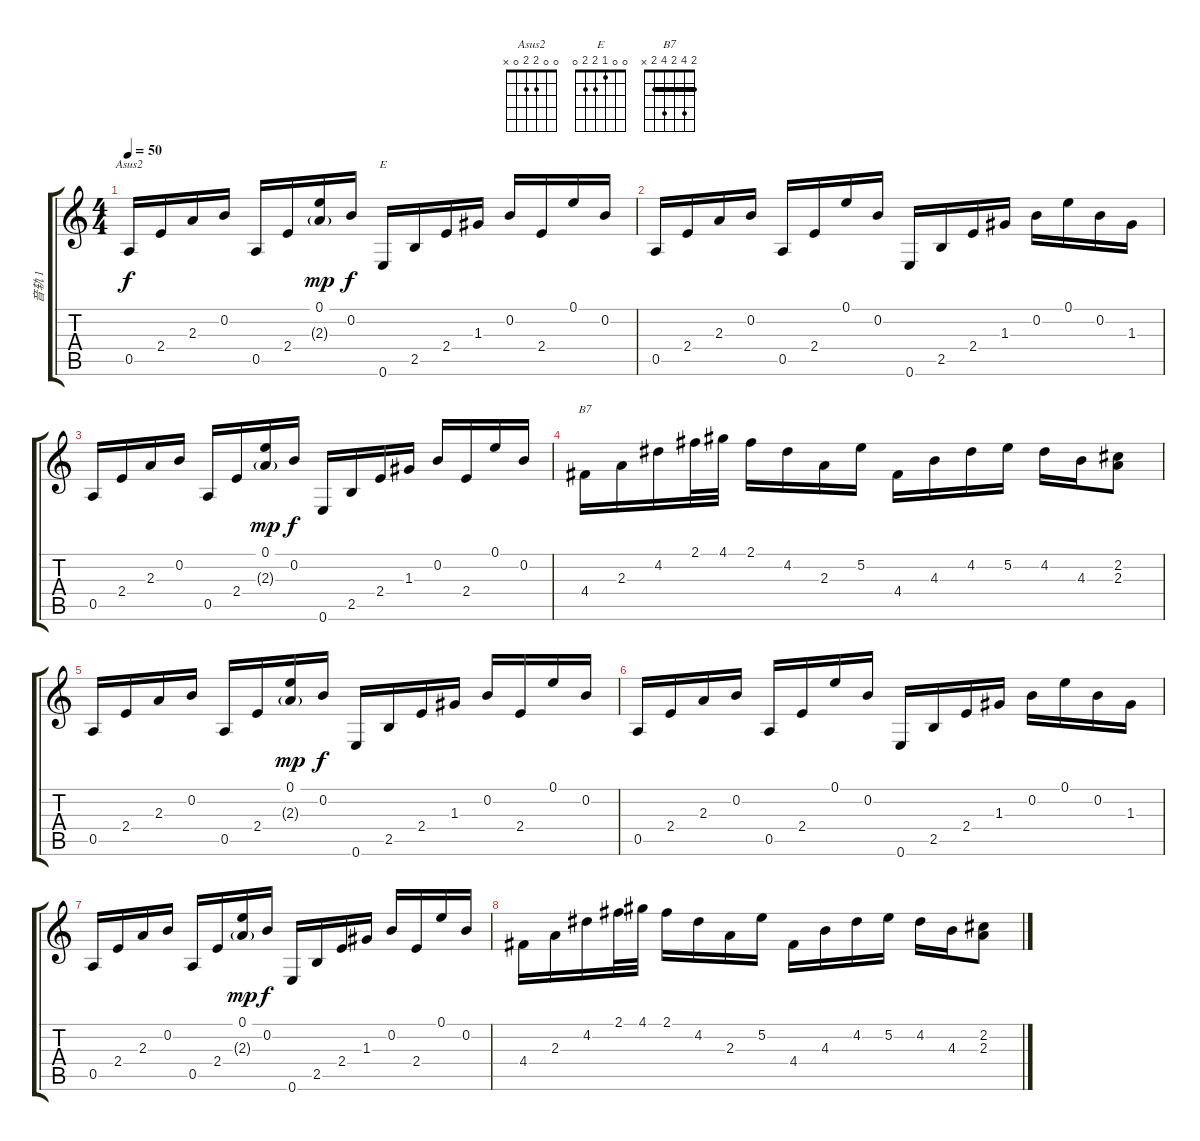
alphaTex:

\track ("音轨 1" "音轨 1") {instrument acousticguitarnylon}
\staff {score tabs}
\tuning (E4 B3 G3 D3 A2 E2) {hide}
\chord ("Asus2" 0 0 2 2 0 x)
\chord ("E" 0 0 1 2 2 0)
\chord ("B7" 2 4 2 4 2 x) {barre 2}
\ts (4 4)
\tempo 50
\clef g2
\ks c
0.5.16{ch "Asus2" dy f} 2.4.16 2.3.16 0.2.16 0.5.16 2.4.16 (0.1 2.3{g}).16{dy mp} 0.2.16{dy f} 0.6.16{ch "E"} 2.5.16 2.4.16 1.3.16 0.2.16 2.4.16 0.1.16 0.2.16 |
0.5.16 2.4.16 2.3.16 0.2.16 0.5.16 2.4.16 0.1.16 0.2.16 0.6.16 2.5.16 2.4.16 1.3.16 0.2.16 0.1.16 0.2.16 1.3.16 |
0.5.16 2.4.16 2.3.16 0.2.16 0.5.16 2.4.16 (0.1 2.3{g}).16{dy mp} 0.2.16{dy f} 0.6.16 2.5.16 2.4.16 1.3.16 0.2.16 2.4.16 0.1.16 0.2.16 |
4.4.16{ch "B7"} 2.3.16 4.2.16 2.1.32 4.1.32 2.1.16 4.2.16 2.3.16 5.2.16 4.4.16 4.3.16 4.2.16 5.2.16 4.2.16 4.3.16 (2.2 2.3).8 |
0.5.16 2.4.16 2.3.16 0.2.16 0.5.16 2.4.16 (0.1 2.3{g}).16{dy mp} 0.2.16{dy f} 0.6.16 2.5.16 2.4.16 1.3.16 0.2.16 2.4.16 0.1.16 0.2.16 |
0.5.16 2.4.16 2.3.16 0.2.16 0.5.16 2.4.16 0.1.16 0.2.16 0.6.16 2.5.16 2.4.16 1.3.16 0.2.16 0.1.16 0.2.16 1.3.16 |
0.5.16 2.4.16 2.3.16 0.2.16 0.5.16 2.4.16 (0.1 2.3{g}).16{dy mp} 0.2.16{dy f} 0.6.16 2.5.16 2.4.16 1.3.16 0.2.16 2.4.16 0.1.16 0.2.16 |
4.4.16 2.3.16 4.2.16 2.1.32 4.1.32 2.1.16 4.2.16 2.3.16 5.2.16 4.4.16 4.3.16 4.2.16 5.2.16 4.2.16 4.3.16 (2.2 2.3).8
